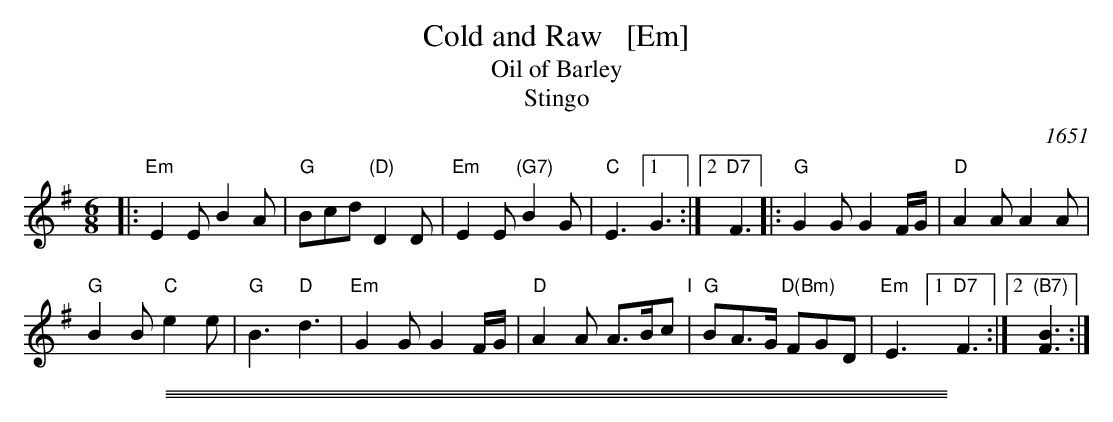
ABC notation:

X:1
T: Cold and Raw   [Em]
T: Oil of Barley
T: Stingo
O: 1651
M: 6/8
L: 1/8
K: Em
|:\
"Em"E2E B2A | "G"Bcd "(D)"D2D |\
"Em"E2E "(G7)"B2G | "C"E3 [1 G3 :|2 "D7"F3 |:\
"G"G2G G2F/G/ | "D"A2A A2A |
"G"B2B "C"e2e | "G"B3 "D"d3 |\
"Em"G2G G2F/G/ | "D"A2A A>Bc "I"|\
"G"BA>G "D(Bm)"FGD | "Em"E3 [1 "D7"F3 :|[2 "(B7)"[B3F3] :|
